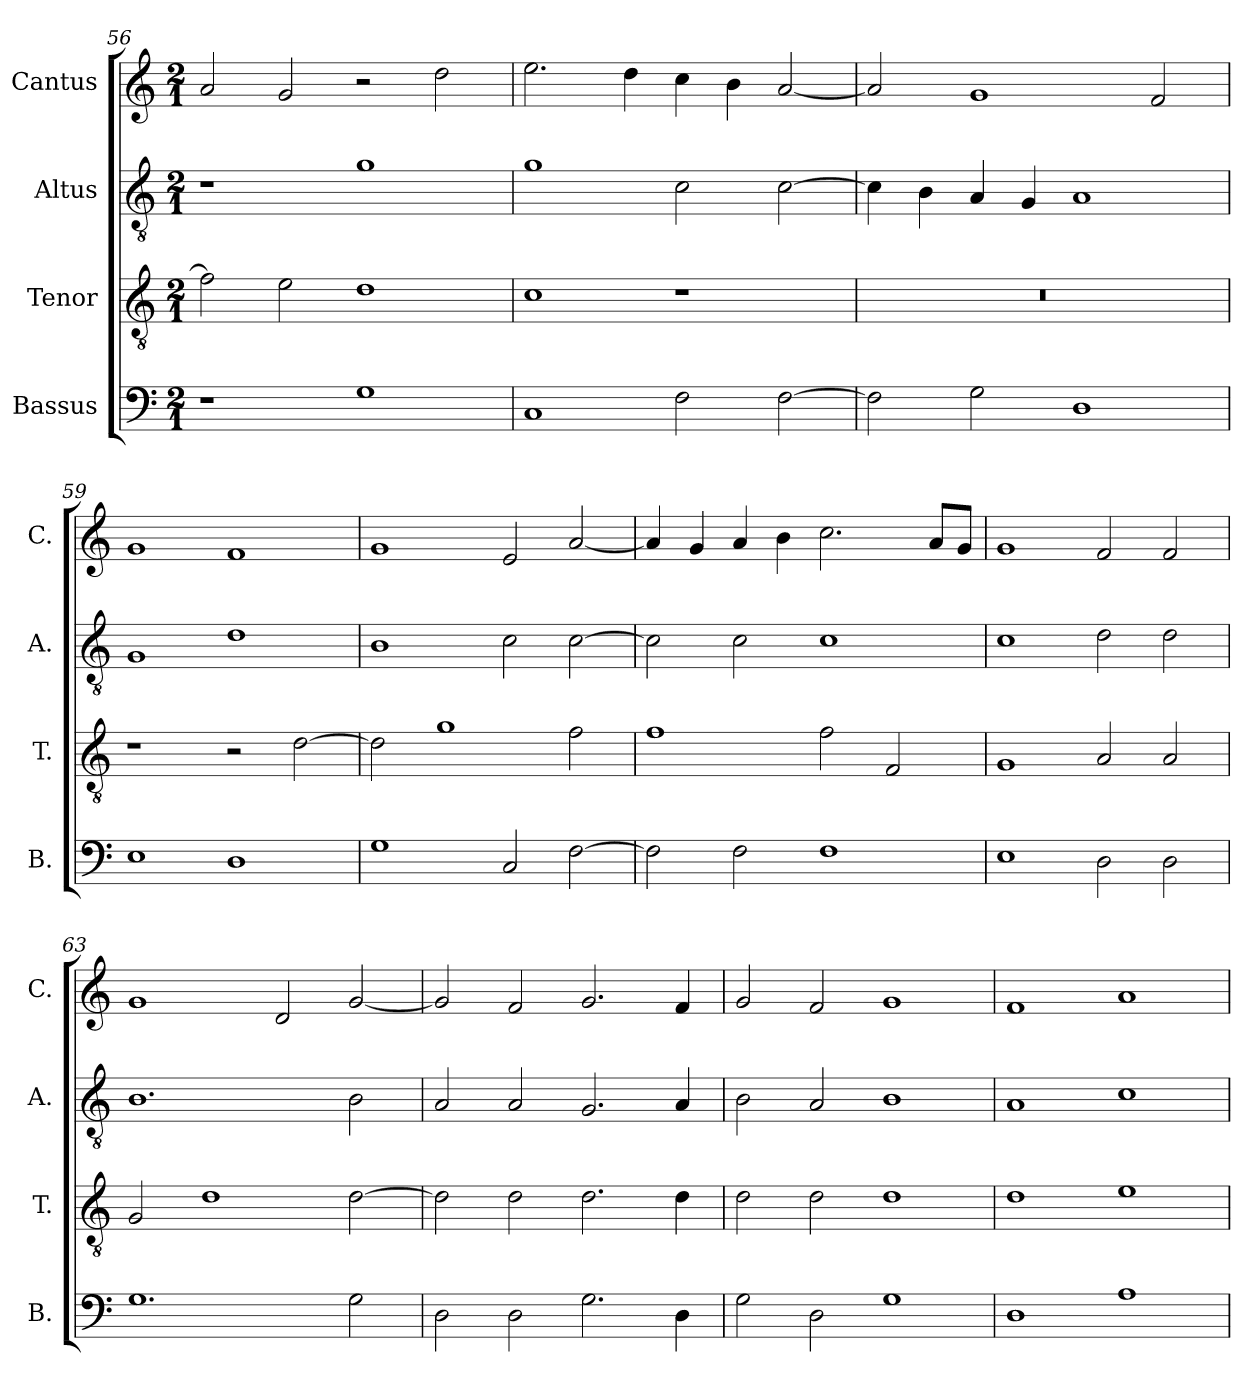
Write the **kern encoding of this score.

**kern	**kern	**kern	**kern
*part4	*part3	*part2	*part1
*staff4	*staff3	*staff2	*staff1
*I"Bassus	*I"Tenor	*I"Altus	*I"Cantus
*I'B.	*I'T.	*I'A.	*I'C.
*clefF4	*clefGv2	*clefGv2	*clefG2
*k[]	*k[]	*k[]	*k[]
*M2/1	*M2/1	*M2/1	*M2/1
=56	=56	=56	=56
1r	2f\]	1r	2a/
.	2e\	.	2g/
1G	1d	1g	2r
.	.	.	2dd\
=57	=57	=57	=57
1C	1c	1g	2.ee\
.	.	.	4dd\
2F\	1r	2c\	4cc\
.	.	.	4b\
[2F\	.	[2c\	[2a/
=58	=58	=58	=58
2F\]	0r	4c\]	2a/]
.	.	4B\	.
2G\	.	4A/	1g
.	.	4G/	.
1D	.	1A	.
.	.	.	2f/
=59	=59	=59	=59
1E	1r	1G	1g
1D	2r	1d	1f
.	[2d\	.	.
=60	=60	=60	=60
1G	2d\]	1B	1g
.	1g	.	.
2C/	.	2c\	2e/
[2F\	2f\	[2c\	[2a/
=61	=61	=61	=61
2F\]	1f	2c\]	4a/]
.	.	.	4g/
2F\	.	2c\	4a/
.	.	.	4b\
1F	2f\	1c	2.cc\
.	2F/	.	.
.	.	.	8a/L
.	.	.	8g/J
=62	=62	=62	=62
1E	1G	1c	1g
2D\	2A/	2d\	2f/
2D\	2A/	2d\	2f/
=63	=63	=63	=63
1.G	2G/	1.B	1g
.	1d	.	.
.	.	.	2d/
2G\	[2d\	2B\	[2g/
=64	=64	=64	=64
2D\	2d\]	2A/	2g/]
2D\	2d\	2A/	2f/
2.G\	2.d\	2.G/	2.g/
4D\	4d\	4A/	4f/
=65	=65	=65	=65
2G\	2d\	2B\	2g/
2D\	2d\	2A/	2f/
1G	1d	1B	1g
=66	=66	=66	=66
1D	1d	1A	1f
1A	1e	1c	1a
=	=	=	=
*-	*-	*-	*-
